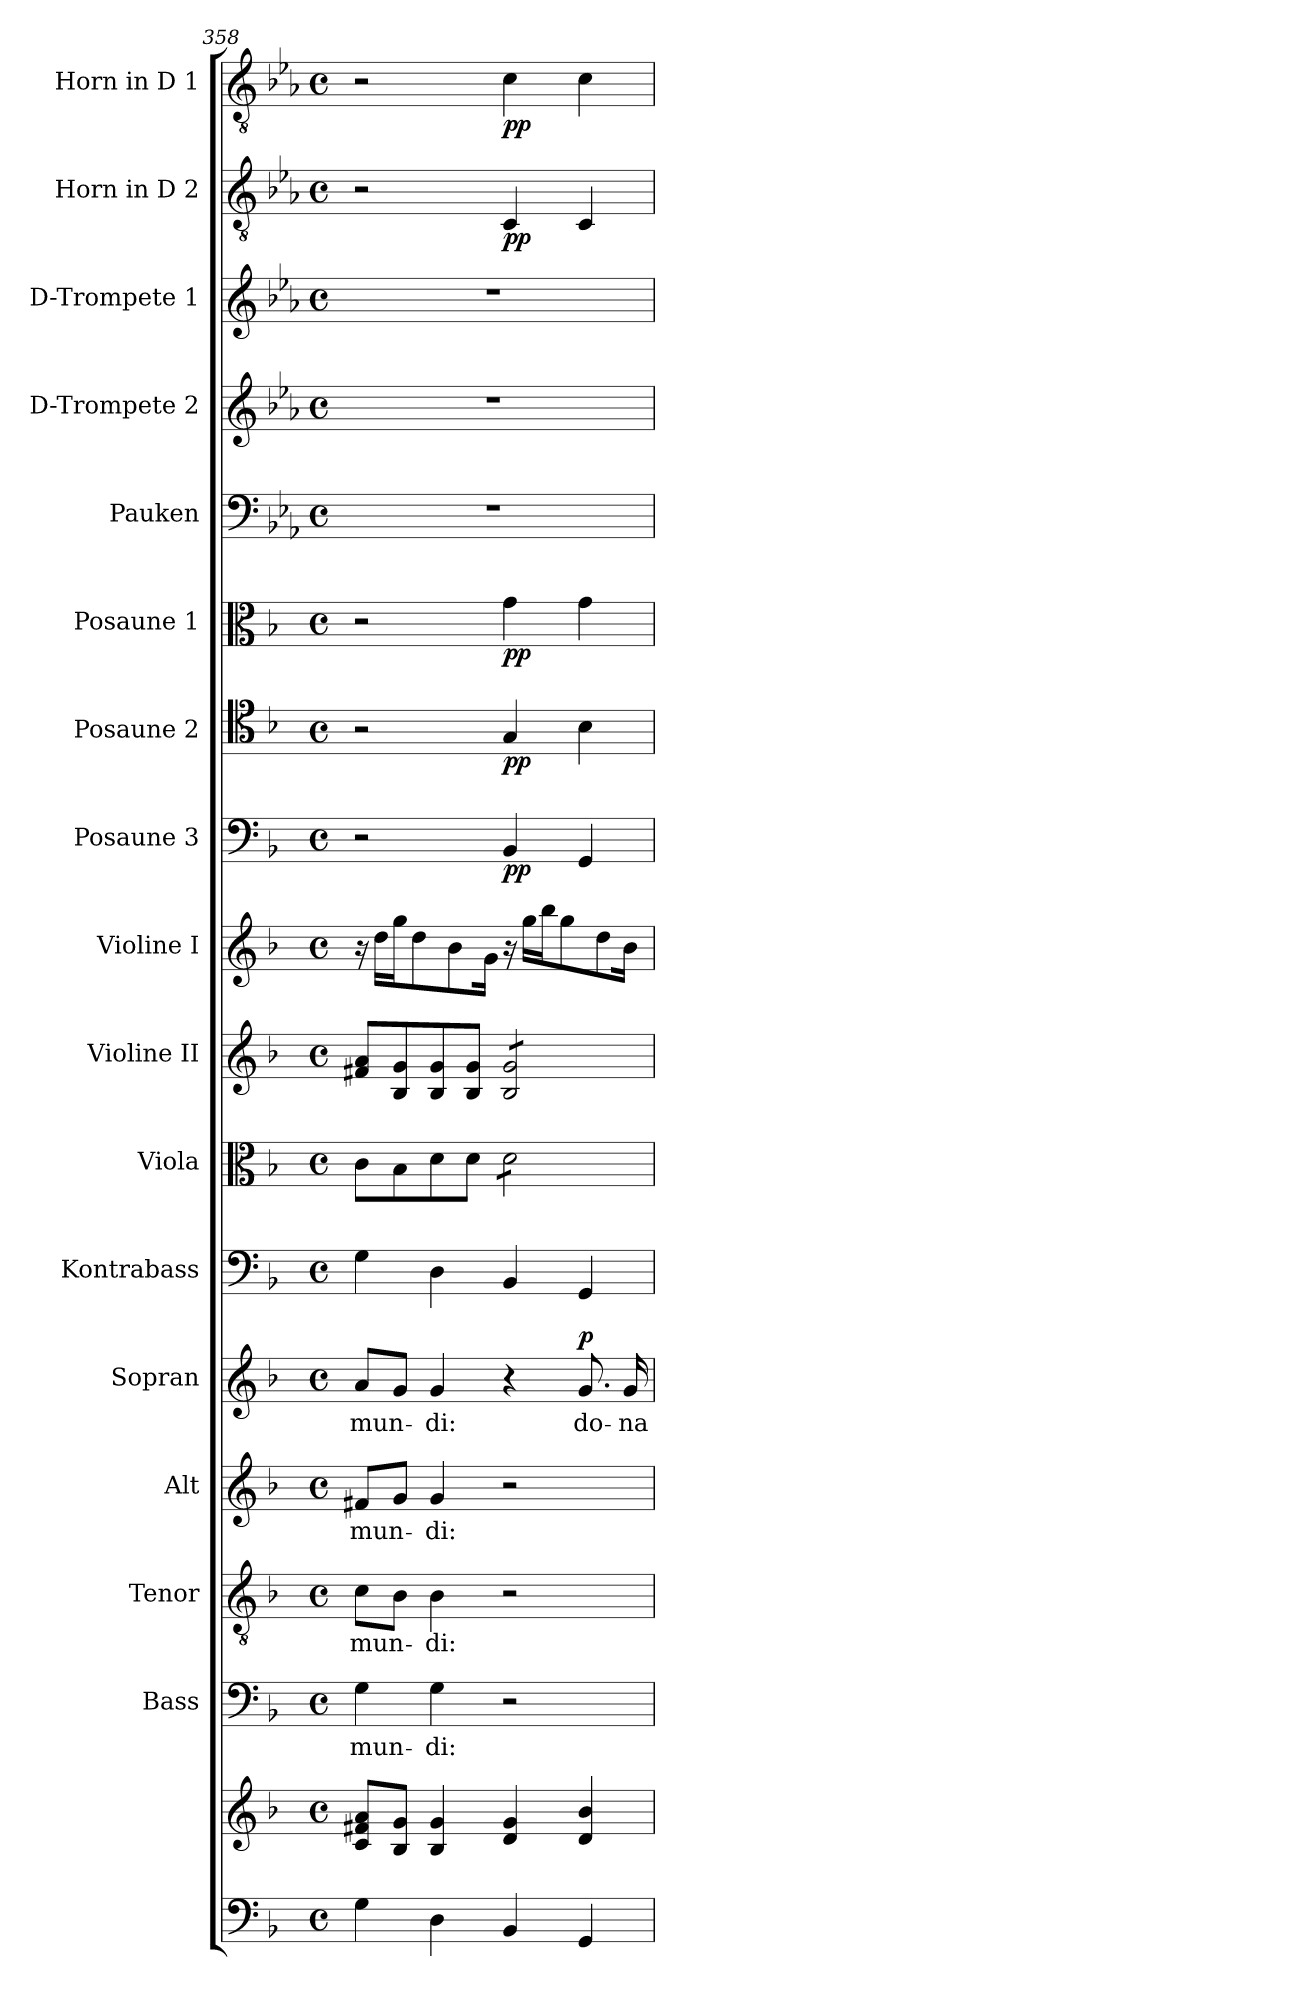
**kern	**kern	**kern	**text	**kern	**text	**kern	**text	**kern	**text	**dynam	**kern	**kern	**kern	**kern	**kern	**dynam	**kern	**dynam	**kern	**dynam	**kern	**kern	**kern	**kern	**dynam	**kern	**dynam
*part17	*part17	*part16	*part16	*part15	*part15	*part14	*part14	*part13	*part13	*part13	*part12	*part11	*part10	*part9	*part8	*part8	*part7	*part7	*part6	*part6	*part5	*part4	*part3	*part2	*part2	*part1	*part1
*staff18	*staff17	*staff16	*staff16	*staff15	*staff15	*staff14	*staff14	*staff13	*staff13	*staff13	*staff12	*staff11	*staff10	*staff9	*staff8	*staff8	*staff7	*staff7	*staff6	*staff6	*staff5	*staff4	*staff3	*staff2	*staff2	*staff1	*staff1
*	*	*I"Bass	*	*I"Tenor	*	*I"Alt	*	*I"Sopran	*	*	*I"Kontrabass	*I"Viola	*I"Violine II	*I"Violine I	*I"Posaune 3	*	*I"Posaune 2	*	*I"Posaune 1	*	*I"Pauken	*I"D-Trompete 2	*I"D-Trompete 1	*I"Horn in D 2	*	*I"Horn in D 1	*
*	*	*I'B.	*	*I'T.	*	*I'A.	*	*I'S.	*	*	*I'Kb.	*I'Vla.	*I'Vl. II	*I'Vl. I	*I'Pos. 3	*	*I'Pos. 2	*	*I'Pos. 1	*	*I'Pk.	*I'D Trp. 2	*I'D Trp. 1	*I'Hrn. 2	*	*I'Hrn. 1	*
*clefF4	*clefG2	*clefF4	*	*clefGv2	*	*clefG2	*	*clefG2	*	*	*clefF4	*clefC3	*clefG2	*clefG2	*clefF4	*	*clefC4	*	*clefC3	*	*clefF4	*clefG2	*clefG2	*clefGv2	*	*clefGv2	*
*	*	*	*	*	*	*	*	*	*	*	*ITrd7c12	*	*	*	*	*	*	*	*	*	*ITrd-1c-2	*ITrd-1c-2	*ITrd-1c-2	*ITrd-1c-2	*	*ITrd-1c-2	*
*k[b-]	*k[b-]	*k[b-]	*	*k[b-]	*	*k[b-]	*	*k[b-]	*	*	*k[b-]	*k[b-]	*k[b-]	*k[b-]	*k[b-]	*	*k[b-]	*	*k[b-]	*	*k[b-]	*k[b-]	*k[b-]	*k[b-]	*	*k[b-]	*
*F:	*F:	*F:	*	*F:	*	*F:	*	*F:	*	*	*F:	*F:	*F:	*F:	*F:	*	*F:	*	*F:	*	*F:	*F:	*F:	*F:	*	*F:	*
*M4/4	*M4/4	*M4/4	*	*M4/4	*	*M4/4	*	*M4/4	*	*	*M4/4	*M4/4	*M4/4	*M4/4	*M4/4	*	*M4/4	*	*M4/4	*	*M4/4	*M4/4	*M4/4	*M4/4	*	*M4/4	*
*met(c)	*met(c)	*met(c)	*	*met(c)	*	*met(c)	*	*met(c)	*	*	*met(c)	*met(c)	*met(c)	*met(c)	*met(c)	*	*met(c)	*	*met(c)	*	*met(c)	*met(c)	*met(c)	*met(c)	*	*met(c)	*
=358	=358	=358	=358	=358	=358	=358	=358	=358	=358	=358	=358	=358	=358	=358	=358	=358	=358	=358	=358	=358	=358	=358	=358	=358	=358	=358	=358
!	!	!	!LO:LY:b	!	!LO:LY:b	!	!LO:LY:b	!	!LO:LY:b	!	!	!	!	!	!	!	!	!	!	!	!	!	!	!	!	!	!
4G\	8c/ 8f#X/ 8a/L	4G\	mun-	8c\L	mun-	8f#X/L	mun-	8a/L	mun-	.	4GG\	8c\L	8f#X/ 8a/L	16r	2r	.	2r	.	2r	.	1r	1r	1r	2r	.	2r	.
.	.	.	.	.	.	.	.	.	.	.	.	.	.	16dd\LL	.	.	.	.	.	.	.	.	.	.	.	.	.
.	8B-/ 8g/J	.	.	8B-\J	.	8g/J	.	8g/J	.	.	.	8B-\	8B-/ 8g/	16gg\J	.	.	.	.	.	.	.	.	.	.	.	.	.
.	.	.	.	.	.	.	.	.	.	.	.	.	.	8dd\	.	.	.	.	.	.	.	.	.	.	.	.	.
!	!	!	!LO:LY:b	!	!LO:LY:b	!	!LO:LY:b	!	!LO:LY:b	!	!	!	!	!	!	!	!	!	!	!	!	!	!	!	!	!	!
4D\	4B-/ 4g/	4G\	-di:	4B-\	-di:	4g/	-di:	4g/	-di:	.	4DD\	8d\	8B-/ 8g/	.	.	.	.	.	.	.	.	.	.	.	.	.	.
.	.	.	.	.	.	.	.	.	.	.	.	.	.	8b-\	.	.	.	.	.	.	.	.	.	.	.	.	.
.	.	.	.	.	.	.	.	.	.	.	.	8d\J	8B-/ 8g/J	.	.	.	.	.	.	.	.	.	.	.	.	.	.
.	.	.	.	.	.	.	.	.	.	.	.	.	.	16g\Jk	.	.	.	.	.	.	.	.	.	.	.	.	.
!	!	!	!	!	!	!	!	!	!	!	!	!	!	!	!	!LO:DY:b	!	!LO:DY:b	!	!LO:DY:b	!	!	!	!	!LO:DY:b	!	!LO:DY:b
*	*	*	*	*	*	*	*	*	*	*	*	*tremolo	*	*	*	*	*	*	*	*	*	*	*	*	*	*	*
*	*	*	*	*	*	*	*	*	*	*	*	*	*tremolo	*	*	*	*	*	*	*	*	*	*	*	*	*	*
4BB-/	4d/ 4g/	2r	.	2r	.	2r	.	4r	.	.	4BBB-/	8d\L	8B-/ 8g/L	16r	4BB-/	pp	4G/	pp	4g\	pp	.	.	.	4D/	pp	4d\	pp
.	.	.	.	.	.	.	.	.	.	.	.	.	.	16gg\LL	.	.	.	.	.	.	.	.	.	.	.	.	.
.	.	.	.	.	.	.	.	.	.	.	.	8d\	8B-/ 8g/	16bb-\J	.	.	.	.	.	.	.	.	.	.	.	.	.
.	.	.	.	.	.	.	.	.	.	.	.	.	.	8gg\	.	.	.	.	.	.	.	.	.	.	.	.	.
!	!	!	!	!	!	!	!	!	!LO:LY:b	!LO:DY:a	!	!	!	!	!	!	!	!	!	!	!	!	!	!	!	!	!
4GG/	4d/ 4b-/	.	.	.	.	.	.	8.g/	do-	p	4GGG/	8d\	8B-/ 8g/	.	4GG/	.	4B-\	.	4g\	.	.	.	.	4D/	.	4d\	.
.	.	.	.	.	.	.	.	.	.	.	.	.	.	8dd\	.	.	.	.	.	.	.	.	.	.	.	.	.
.	.	.	.	.	.	.	.	.	.	.	.	8d\J	8B-/ 8g/J	.	.	.	.	.	.	.	.	.	.	.	.	.	.
*	*	*	*	*	*	*	*	*	*	*	*	*	*Xtremolo	*	*	*	*	*	*	*	*	*	*	*	*	*	*
*	*	*	*	*	*	*	*	*	*	*	*	*Xtremolo	*	*	*	*	*	*	*	*	*	*	*	*	*	*	*
!	!	!	!	!	!	!	!	!	!LO:LY:b	!	!	!	!	!	!	!	!	!	!	!	!	!	!	!	!	!	!
.	.	.	.	.	.	.	.	16g/	-na	.	.	.	.	16b-\Jk	.	.	.	.	.	.	.	.	.	.	.	.	.
=	=	=	=	=	=	=	=	=	=	=	=	=	=	=	=	=	=	=	=	=	=	=	=	=	=	=	=
*-	*-	*-	*-	*-	*-	*-	*-	*-	*-	*-	*-	*-	*-	*-	*-	*-	*-	*-	*-	*-	*-	*-	*-	*-	*-	*-	*-
